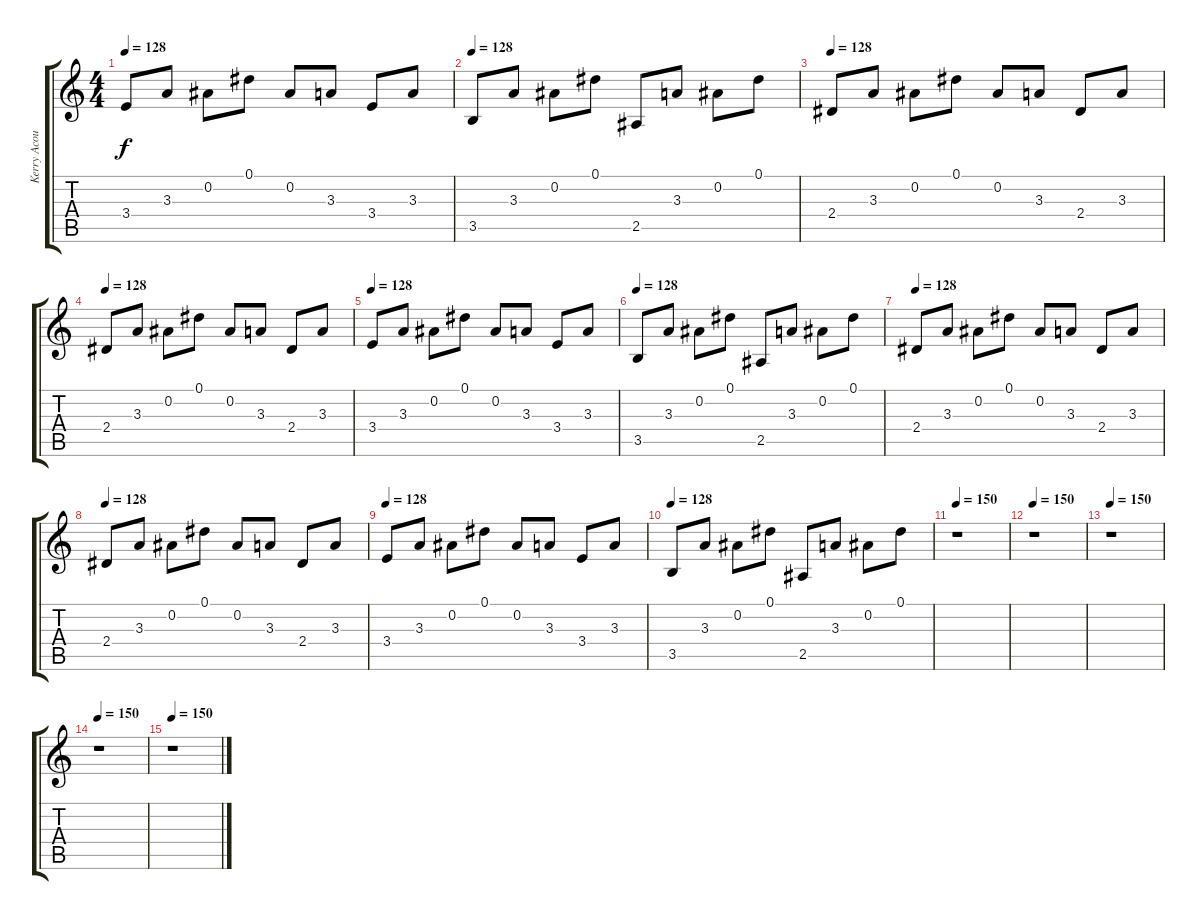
\track ("Kerry Acoustic" "Kerry Acou") {instrument electricguitarclean}
\staff {score tabs}
\tuning (Eb4 Bb3 Gb3 Db3 Ab2 Eb2) {hide}
\ts (4 4)
\tempo 128
\clef g2
\ks c
3.4.8{dy f instrument electricguitarclean} 3.3.8 0.2.8 0.1.8 0.2.8 3.3.8 3.4.8 3.3.8 |
\tempo 128
3.5.8 3.3.8 0.2.8 0.1.8 2.5.8 3.3.8 0.2.8 0.1.8 |
\tempo 128
2.4.8{instrument electricguitarclean} 3.3.8 0.2.8 0.1.8 0.2.8 3.3.8 2.4.8 3.3.8 |
\tempo 128
2.4.8{instrument electricguitarclean} 3.3.8 0.2.8 0.1.8 0.2.8 3.3.8 2.4.8 3.3.8 |
\tempo 128
3.4.8{instrument electricguitarclean} 3.3.8 0.2.8 0.1.8 0.2.8 3.3.8 3.4.8 3.3.8 |
\tempo 128
3.5.8 3.3.8 0.2.8 0.1.8 2.5.8 3.3.8 0.2.8 0.1.8 |
\tempo 128
2.4.8{instrument electricguitarclean} 3.3.8 0.2.8 0.1.8 0.2.8 3.3.8 2.4.8 3.3.8 |
\tempo 128
2.4.8{instrument electricguitarclean} 3.3.8 0.2.8 0.1.8 0.2.8 3.3.8 2.4.8 3.3.8 |
\tempo 128
3.4.8{instrument electricguitarclean} 3.3.8 0.2.8 0.1.8 0.2.8 3.3.8 3.4.8 3.3.8 |
\tempo 128
3.5.8 3.3.8 0.2.8 0.1.8 2.5.8 3.3.8 0.2.8 0.1.8 |
\tempo 150
r.1 |
\tempo 150
r.1 |
\tempo 150
r.1 |
\tempo 150
r.1 |
\tempo 150
r.1
